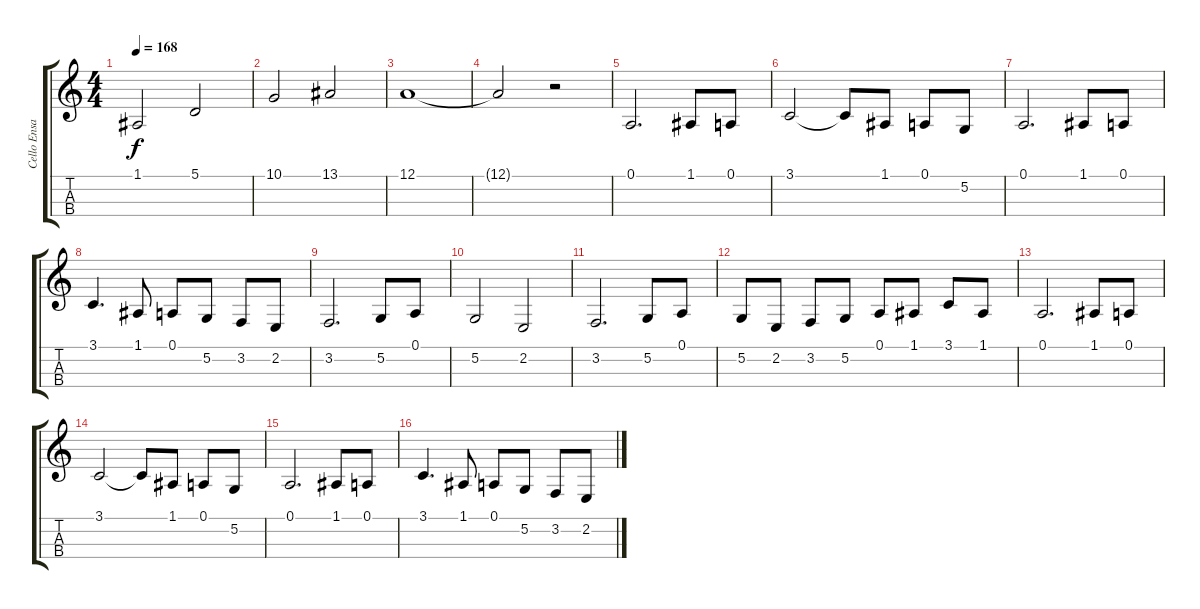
\track ("Cello Ensamble" "Cello Ensa") {instrument stringensemble1}
\staff {score tabs}
\tuning (A3 D3 G2 C2) {hide}
\ts (4 4)
\tempo 168
\clef g2
\ks c
1.1.2{dy f} 5.1.2 |
10.1.2 13.1.2 |
12.1.1 |
12.1{t}.2 r.2 |
0.1.2{d} 1.1.8 0.1.8 |
3.1.2 3.1{t}.8 1.1.8 0.1.8 5.2.8 |
0.1.2{d} 1.1.8 0.1.8 |
3.1.4{d} 1.1.8 0.1.8 5.2.8 3.2.8 2.2.8 |
3.2.2{d} 5.2.8 0.1.8 |
5.2.2 2.2.2 |
3.2.2{d} 5.2.8 0.1.8 |
5.2.8 2.2.8 3.2.8 5.2.8 0.1.8 1.1.8 3.1.8 1.1.8 |
0.1.2{d} 1.1.8 0.1.8 |
3.1.2 3.1{t}.8 1.1.8 0.1.8 5.2.8 |
0.1.2{d} 1.1.8 0.1.8 |
3.1.4{d} 1.1.8 0.1.8 5.2.8 3.2.8 2.2.8
